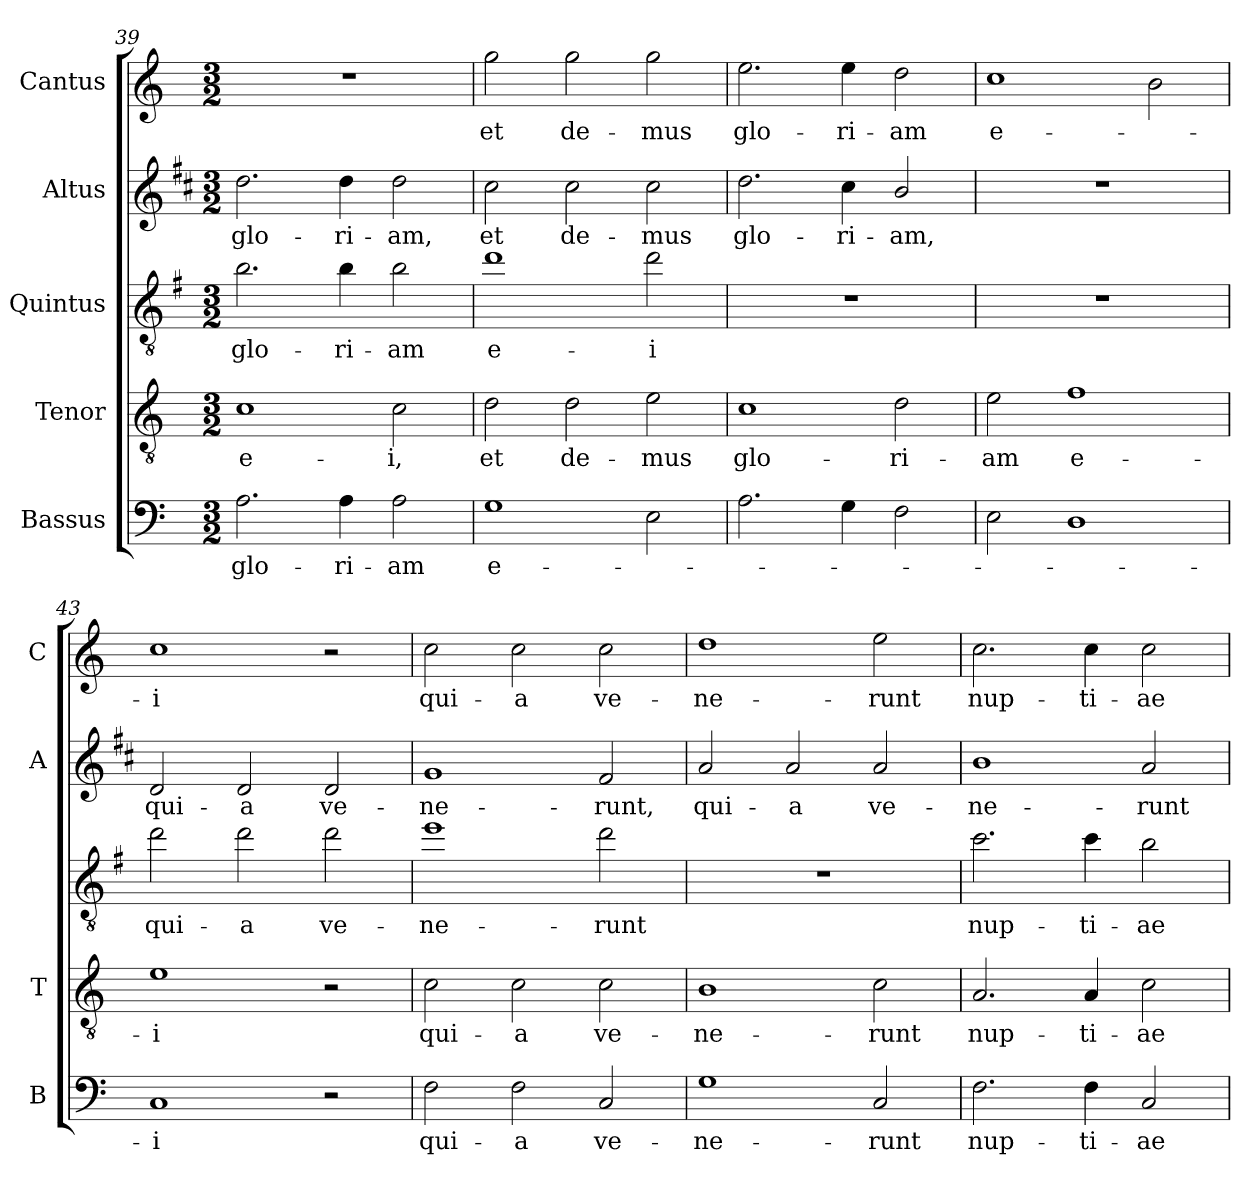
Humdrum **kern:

**kern	**text	**kern	**text	**kern	**text	**kern	**text	**kern	**text
*part5	*part5	*part4	*part4	*part3	*part3	*part2	*part2	*part1	*part1
*staff5	*staff5	*staff4	*staff4	*staff3	*staff3	*staff2	*staff2	*staff1	*staff1
*I"Bassus	*	*I"Tenor	*	*I"Quintus	*	*I"Altus	*	*I"Cantus	*
*I'B	*	*I'T	*	*	*	*I'A	*	*I'C	*
*clefF4	*	*clefGv2	*	*clefGv2	*	*clefG2	*	*clefG2	*
*	*	*	*	*ITrd4c7	*	*ITrd1c2	*	*	*
*k[]	*	*k[]	*	*k[]	*	*k[]	*	*k[]	*
*C:	*	*C:	*	*C:	*	*C:	*	*C:	*
*M3/2	*	*M3/2	*	*M3/2	*	*M3/2	*	*M3/2	*
=39	=39	=39	=39	=39	=39	=39	=39	=39	=39
!	!LO:LY:b	!	!LO:LY:b	!	!LO:LY:b	!	!LO:LY:b	!	!
2.A\	glo-	1c	e-	2.e\	glo-	2.cc\	glo-	1.r	.
!	!LO:LY:b	!	!	!	!LO:LY:b	!	!LO:LY:b	!	!
4A\	-ri-	.	.	4e\	-ri-	4cc\	-ri-	.	.
!	!LO:LY:b	!	!LO:LY:b	!	!LO:LY:b	!	!LO:LY:b	!	!
2A\	-am	2c\	-i,	2e\	-am	2cc\	-am,	.	.
=40	=40	=40	=40	=40	=40	=40	=40	=40	=40
!	!LO:LY:b	!	!LO:LY:b	!	!LO:LY:b	!	!LO:LY:b	!	!LO:LY:b
1G	e-	2d\	et	1g	e-	2b\	et	2gg\	et
!	!	!	!LO:LY:b	!	!	!	!LO:LY:b	!	!LO:LY:b
.	.	2d\	de-	.	.	2b\	de-	2gg\	de-
!	!	!	!LO:LY:b	!	!LO:LY:b	!	!LO:LY:b	!	!LO:LY:b
2E\	.	2e\	-mus	2g\	-i	2b\	-mus	2gg\	-mus
=41	=41	=41	=41	=41	=41	=41	=41	=41	=41
!	!	!	!LO:LY:b	!	!	!	!LO:LY:b	!	!LO:LY:b
2.A\	.	1c	glo-	1.r	.	2.cc\	glo-	2.ee\	glo-
!	!	!	!	!	!	!	!LO:LY:b	!	!LO:LY:b
4G\	.	.	.	.	.	4b\	-ri-	4ee\	-ri-
!	!	!	!LO:LY:b	!	!	!	!LO:LY:b	!	!LO:LY:b
2F\	.	2d\	-ri-	.	.	2a/	-am,	2dd\	-am
!!LO:LB:g=z
=42	=42	=42	=42	=42	=42	=42	=42	=42	=42
!	!	!	!LO:LY:b	!	!	!	!	!	!LO:LY:b
2E\	.	2e\	-am	1.r	.	1.r	.	1cc	e-
!	!	!	!LO:LY:b	!	!	!	!	!	!
1D	.	1f	e-	.	.	.	.	.	.
.	.	.	.	.	.	.	.	2b\	.
=43	=43	=43	=43	=43	=43	=43	=43	=43	=43
!	!LO:LY:b	!	!LO:LY:b	!	!LO:LY:b	!	!LO:LY:b	!	!LO:LY:b
1C	-i	1e	-i	2g\	qui-	2c/	qui-	1cc	-i
!	!	!	!	!	!LO:LY:b	!	!LO:LY:b	!	!
.	.	.	.	2g\	-a	2c/	-a	.	.
!	!	!	!	!	!LO:LY:b	!	!LO:LY:b	!	!
2r	.	2r	.	2g\	ve-	2c/	ve-	2r	.
=44	=44	=44	=44	=44	=44	=44	=44	=44	=44
!	!LO:LY:b	!	!LO:LY:b	!	!LO:LY:b	!	!LO:LY:b	!	!LO:LY:b
2F\	qui-	2c\	qui-	1a	-ne-	1f	-ne-	2cc\	qui-
!	!LO:LY:b	!	!LO:LY:b	!	!	!	!	!	!LO:LY:b
2F\	-a	2c\	-a	.	.	.	.	2cc\	-a
!	!LO:LY:b	!	!LO:LY:b	!	!LO:LY:b	!	!LO:LY:b	!	!LO:LY:b
2C/	ve-	2c\	ve-	2g\	-runt	2e/	-runt,	2cc\	ve-
=45	=45	=45	=45	=45	=45	=45	=45	=45	=45
!	!LO:LY:b	!	!LO:LY:b	!	!	!	!LO:LY:b	!	!LO:LY:b
1G	-ne-	1B	-ne-	1.r	.	2g/	qui-	1dd	-ne-
!	!	!	!	!	!	!	!LO:LY:b	!	!
.	.	.	.	.	.	2g/	-a	.	.
!	!LO:LY:b	!	!LO:LY:b	!	!	!	!LO:LY:b	!	!LO:LY:b
2C/	-runt	2c\	-runt	.	.	2g/	ve-	2ee\	-runt
=46	=46	=46	=46	=46	=46	=46	=46	=46	=46
!	!LO:LY:b	!	!LO:LY:b	!	!LO:LY:b	!	!LO:LY:b	!	!LO:LY:b
2.F\	nup-	2.A/	nup-	2.f\	nup-	1a	-ne-	2.cc\	nup-
!	!LO:LY:b	!	!LO:LY:b	!	!LO:LY:b	!	!	!	!LO:LY:b
4F\	-ti-	4A/	-ti-	4f\	-ti-	.	.	4cc\	-ti-
!	!LO:LY:b	!	!LO:LY:b	!	!LO:LY:b	!	!LO:LY:b	!	!LO:LY:b
2C/	-ae	2c\	-ae	2e\	-ae	2g/	-runt	2cc\	-ae
=	=	=	=	=	=	=	=	=	=
*-	*-	*-	*-	*-	*-	*-	*-	*-	*-
